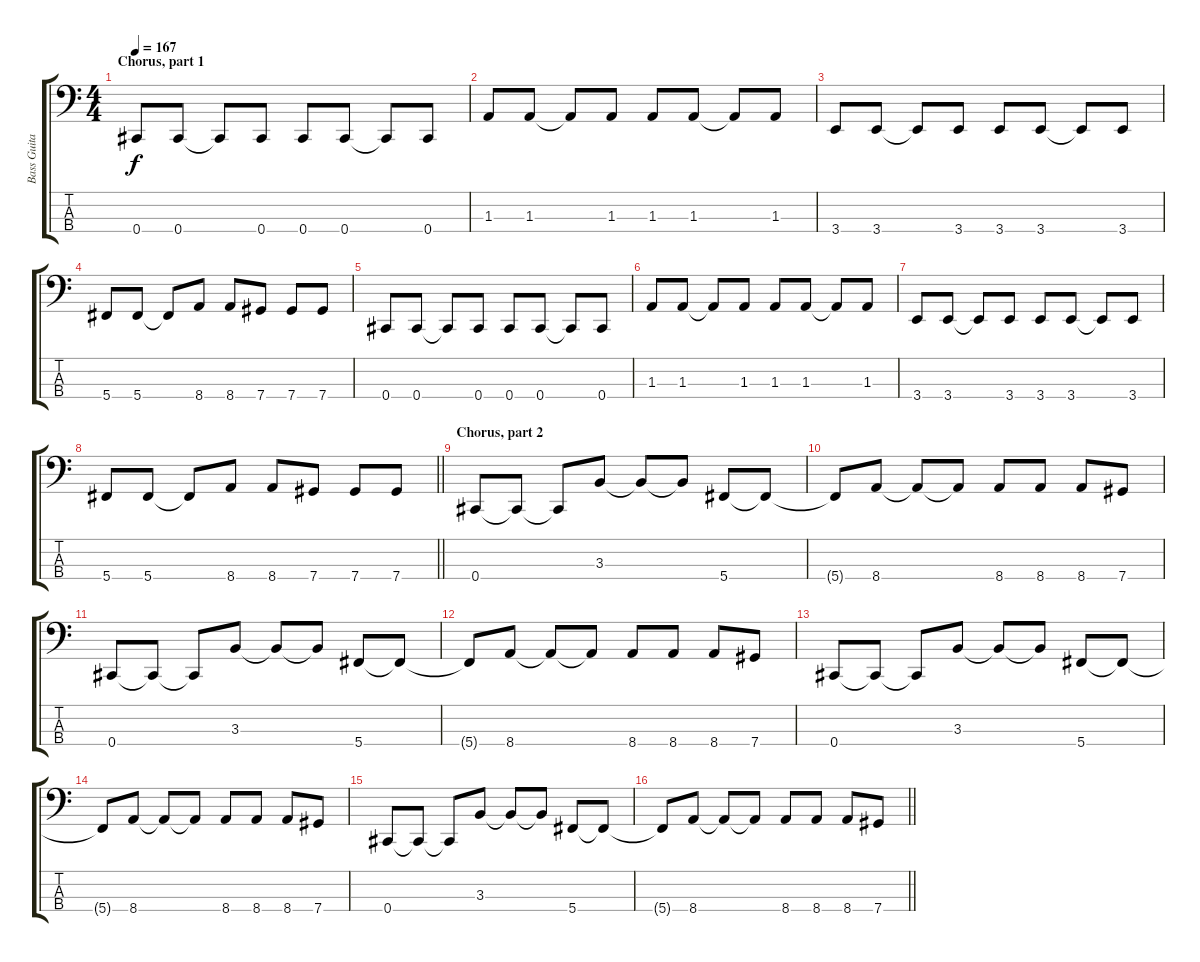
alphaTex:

\track ("Bass Guitar" "Bass Guita") {instrument electricbassfinger}
\staff {score tabs}
\tuning (Gb2 Db2 Ab1 Db1) {hide}
\ts (4 4)
\section ("" "Chorus, part 1")
\tempo 167
\clef f4
\ks c
0.4.8{dy f} 0.4.8 0.4{t}.8 0.4.8 0.4.8 0.4.8 0.4{t}.8 0.4.8 |
1.3.8 1.3.8 1.3{t}.8 1.3.8 1.3.8 1.3.8 1.3{t}.8 1.3.8 |
3.4.8 3.4.8 3.4{t}.8 3.4.8 3.4.8 3.4.8 3.4{t}.8 3.4.8 |
5.4.8 5.4.8 5.4{t}.8 8.4.8 8.4.8 7.4.8 7.4.8 7.4.8 |
0.4.8 0.4.8 0.4{t}.8 0.4.8 0.4.8 0.4.8 0.4{t}.8 0.4.8 |
1.3.8 1.3.8 1.3{t}.8 1.3.8 1.3.8 1.3.8 1.3{t}.8 1.3.8 |
3.4.8 3.4.8 3.4{t}.8 3.4.8 3.4.8 3.4.8 3.4{t}.8 3.4.8 |
\barLineRight lightlight
5.4.8 5.4.8 5.4{t}.8 8.4.8 8.4.8 7.4.8 7.4.8 7.4.8 |
\section ("" "Chorus, part 2")
0.4.8 0.4{t}.8 0.4{t}.8 3.3.8 3.3{t}.8 3.3{t}.8 5.4.8 5.4{t}.8 |
5.4{t}.8 8.4.8 8.4{t}.8 8.4{t}.8 8.4.8 8.4.8 8.4.8 7.4.8 |
0.4.8 0.4{t}.8 0.4{t}.8 3.3.8 3.3{t}.8 3.3{t}.8 5.4.8 5.4{t}.8 |
5.4{t}.8 8.4.8 8.4{t}.8 8.4{t}.8 8.4.8 8.4.8 8.4.8 7.4.8 |
0.4.8 0.4{t}.8 0.4{t}.8 3.3.8 3.3{t}.8 3.3{t}.8 5.4.8 5.4{t}.8 |
5.4{t}.8 8.4.8 8.4{t}.8 8.4{t}.8 8.4.8 8.4.8 8.4.8 7.4.8 |
0.4.8 0.4{t}.8 0.4{t}.8 3.3.8 3.3{t}.8 3.3{t}.8 5.4.8 5.4{t}.8 |
\barLineRight lightlight
5.4{t}.8 8.4.8 8.4{t}.8 8.4{t}.8 8.4.8 8.4.8 8.4.8 7.4.8
